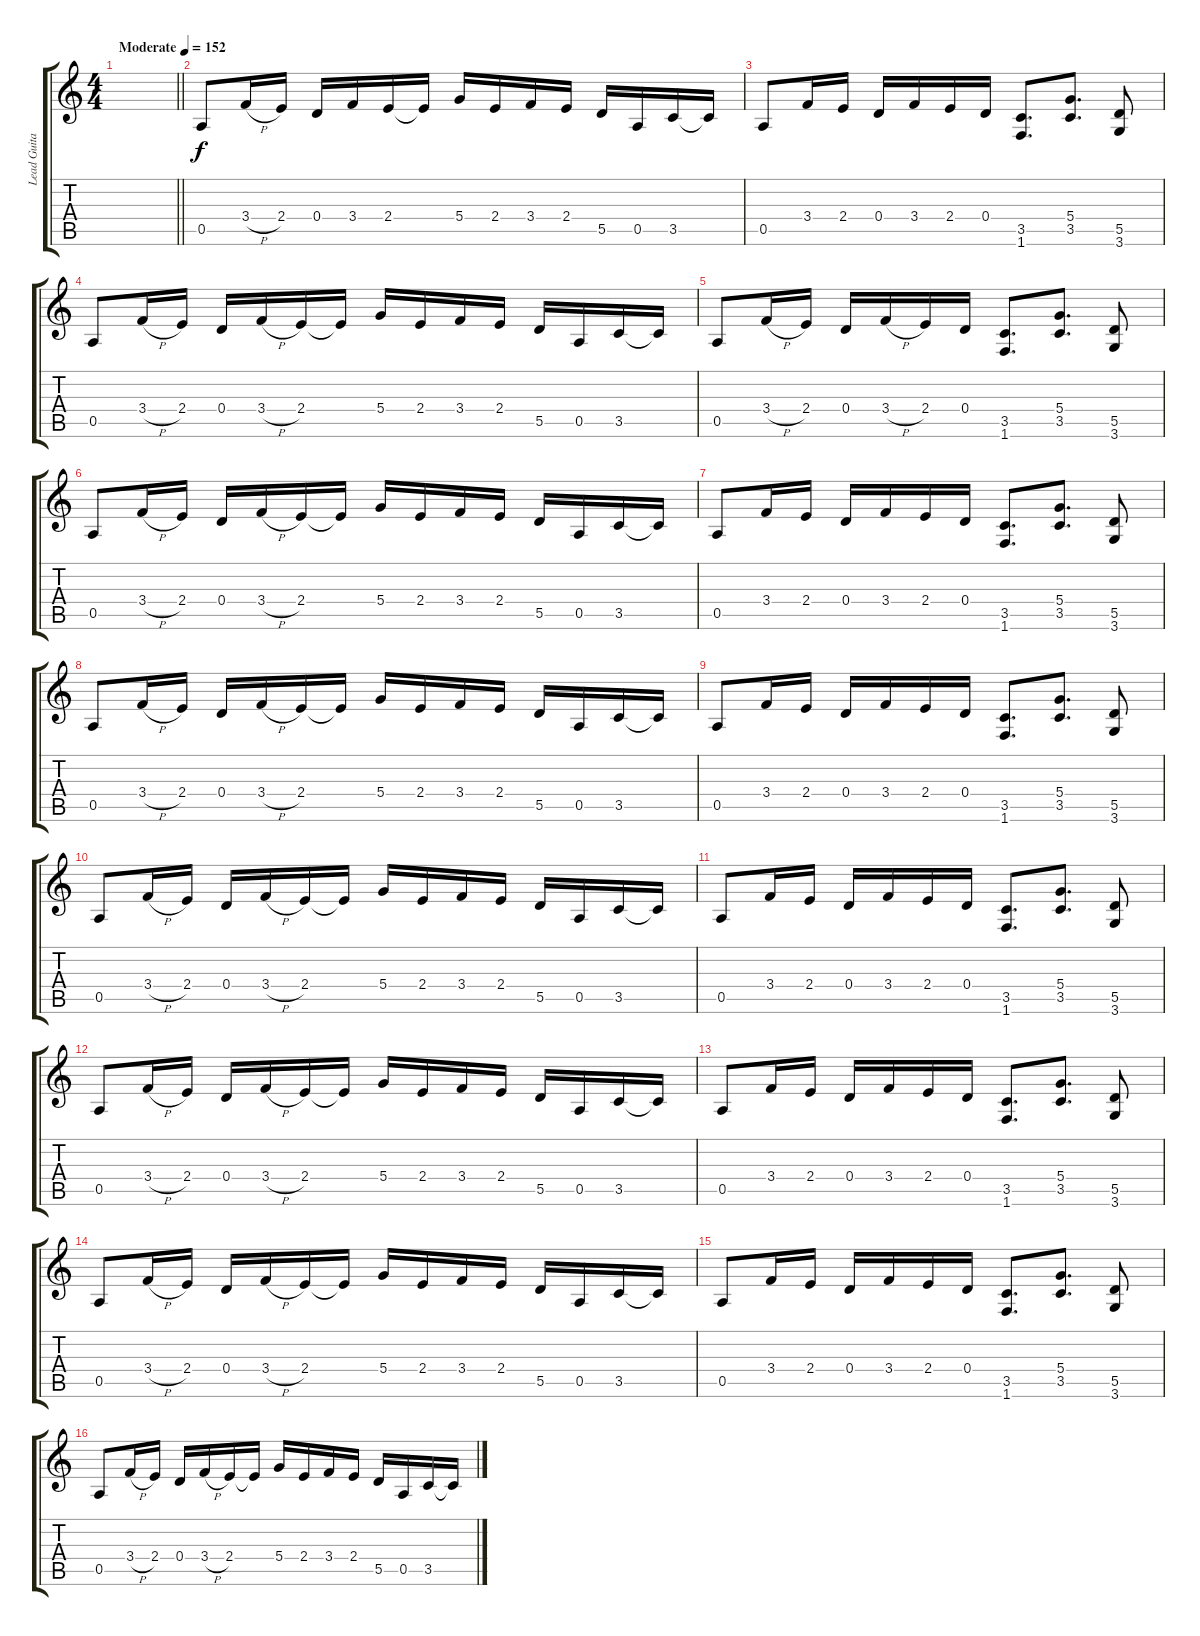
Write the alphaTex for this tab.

\track ("" "Lead Guita") {instrument distortionguitar}
\staff {score tabs}
\tuning (E4 B3 G3 D3 A2 E2) {hide}
\ts (4 4)
\tempo (152 "Moderate")
\clef g2
\barLineRight lightlight
\ks c
|
\section ("" "")
0.5.8 3.4{h}.16 2.4.16 0.4.16 3.4.16 2.4.16 2.4{t}.16 5.4.16 2.4.16 3.4.16 2.4.16 5.5.16 0.5.16 3.5.16 3.5{t}.16 |
0.5.8 3.4.16 2.4.16 0.4.16 3.4.16 2.4.16 0.4.16 (3.5 1.6).8{d} (5.4 3.5).8{d} (5.5 3.6).8 |
0.5.8 3.4{h}.16 2.4.16 0.4.16 3.4{h}.16 2.4.16 2.4{t}.16 5.4.16 2.4.16 3.4.16 2.4.16 5.5.16 0.5.16 3.5.16 3.5{t}.16 |
0.5.8 3.4{h}.16 2.4.16 0.4.16 3.4{h}.16 2.4.16 0.4.16 (3.5 1.6).8{d} (5.4 3.5).8{d} (5.5 3.6).8 |
0.5.8 3.4{h}.16 2.4.16 0.4.16 3.4{h}.16 2.4.16 2.4{t}.16 5.4.16 2.4.16 3.4.16 2.4.16 5.5.16 0.5.16 3.5.16 3.5{t}.16 |
0.5.8 3.4.16 2.4.16 0.4.16 3.4.16 2.4.16 0.4.16 (3.5 1.6).8{d} (5.4 3.5).8{d} (5.5 3.6).8 |
0.5.8 3.4{h}.16 2.4.16 0.4.16 3.4{h}.16 2.4.16 2.4{t}.16 5.4.16 2.4.16 3.4.16 2.4.16 5.5.16 0.5.16 3.5.16 3.5{t}.16 |
0.5.8 3.4.16 2.4.16 0.4.16 3.4.16 2.4.16 0.4.16 (3.5 1.6).8{d} (5.4 3.5).8{d} (5.5 3.6).8 |
0.5.8 3.4{h}.16 2.4.16 0.4.16 3.4{h}.16 2.4.16 2.4{t}.16 5.4.16 2.4.16 3.4.16 2.4.16 5.5.16 0.5.16 3.5.16 3.5{t}.16 |
0.5.8 3.4.16 2.4.16 0.4.16 3.4.16 2.4.16 0.4.16 (3.5 1.6).8{d} (5.4 3.5).8{d} (5.5 3.6).8 |
0.5.8 3.4{h}.16 2.4.16 0.4.16 3.4{h}.16 2.4.16 2.4{t}.16 5.4.16 2.4.16 3.4.16 2.4.16 5.5.16 0.5.16 3.5.16 3.5{t}.16 |
0.5.8 3.4.16 2.4.16 0.4.16 3.4.16 2.4.16 0.4.16 (3.5 1.6).8{d} (5.4 3.5).8{d} (5.5 3.6).8 |
0.5.8 3.4{h}.16 2.4.16 0.4.16 3.4{h}.16 2.4.16 2.4{t}.16 5.4.16 2.4.16 3.4.16 2.4.16 5.5.16 0.5.16 3.5.16 3.5{t}.16 |
0.5.8 3.4.16 2.4.16 0.4.16 3.4.16 2.4.16 0.4.16 (3.5 1.6).8{d} (5.4 3.5).8{d} (5.5 3.6).8 |
0.5.8 3.4{h}.16 2.4.16 0.4.16 3.4{h}.16 2.4.16 2.4{t}.16 5.4.16 2.4.16 3.4.16 2.4.16 5.5.16 0.5.16 3.5.16 3.5{t}.16
